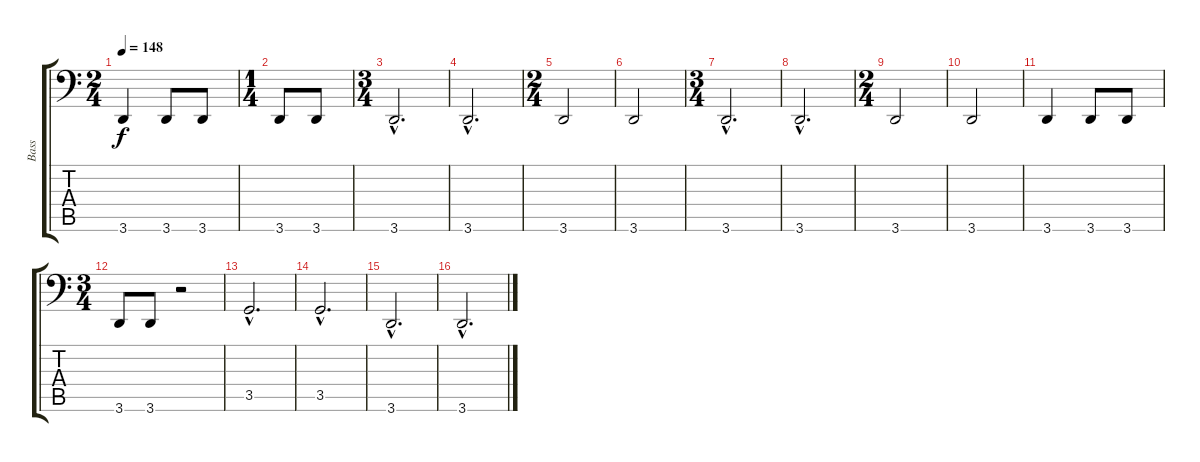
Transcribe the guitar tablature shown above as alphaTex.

\track ("Bass" "Bass") {instrument electricbassfinger}
\staff {score tabs}
\tuning (C3 G2 D2 A1 E1 B0) {hide}
\ts (2 4)
\tempo 148
\clef f4
\ks c
3.6.4{dy f} 3.6.8 3.6.8 |
\ts (1 4)
3.6.8 3.6.8 |
\ts (3 4)
3.6{hac}.2{d} |
3.6{hac}.2{d} |
\ts (2 4)
3.6.2 |
3.6.2 |
\ts (3 4)
3.6{hac}.2{d} |
3.6{hac}.2{d} |
\ts (2 4)
3.6.2 |
3.6.2 |
3.6.4 3.6.8 3.6.8 |
\ts (3 4)
3.6.8 3.6.8 r.2 |
3.5{hac}.2{d} |
3.5{hac}.2{d} |
3.6{hac}.2{d} |
3.6{hac}.2{d}
